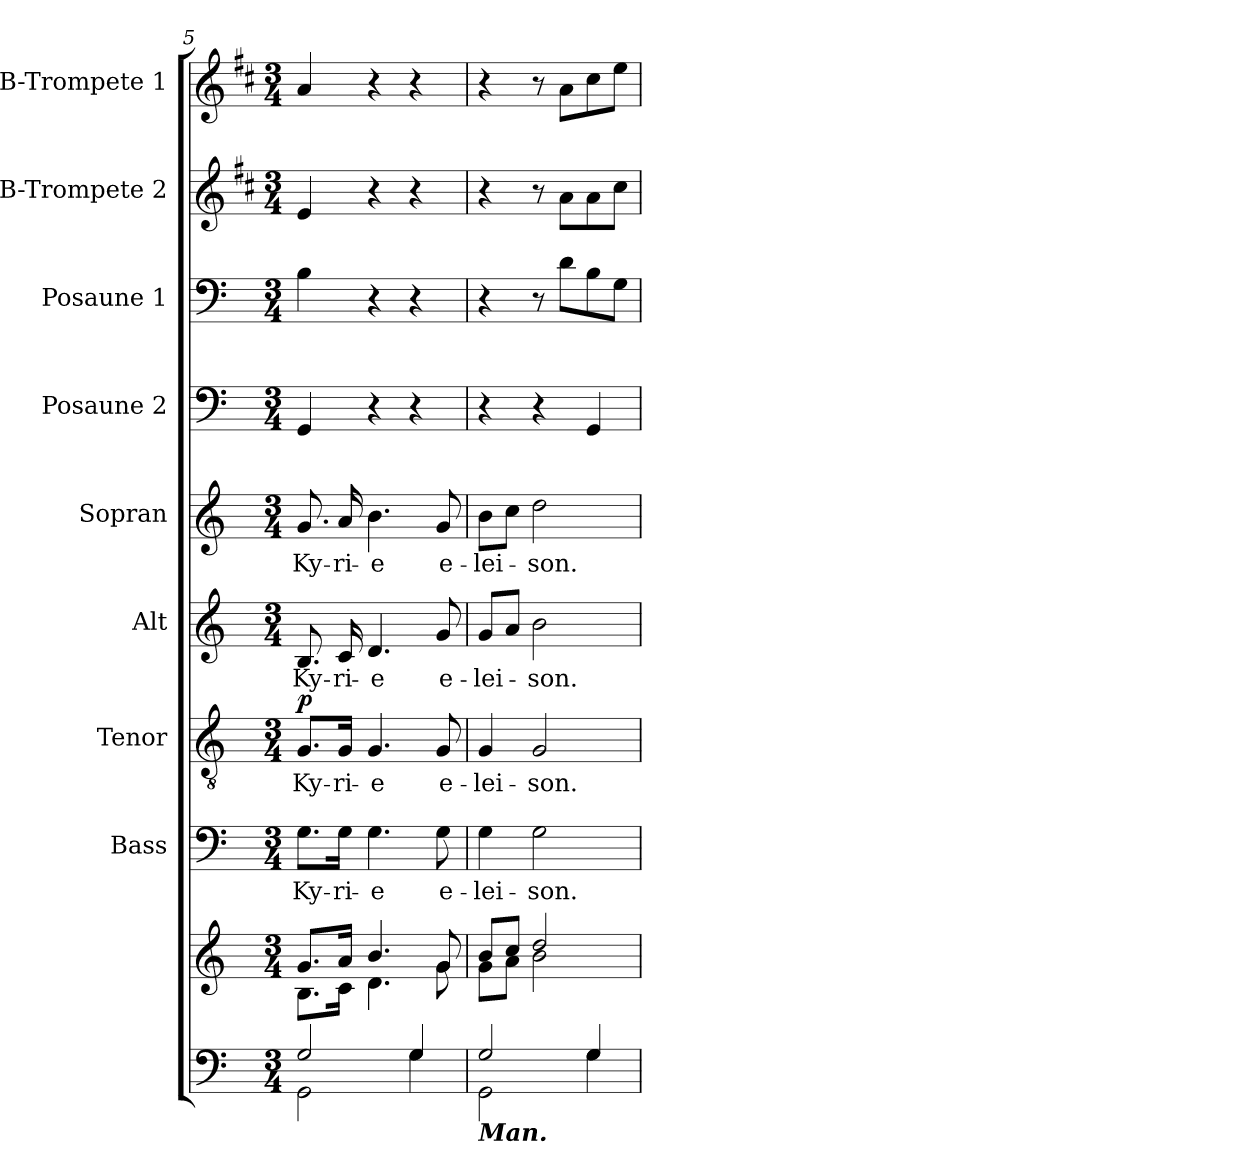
**kern	**kern	**kern	**text	**kern	**text	**dynam	**kern	**text	**kern	**text	**kern	**kern	**kern	**kern
*part9	*part9	*part8	*part8	*part7	*part7	*part7	*part6	*part6	*part5	*part5	*part4	*part3	*part2	*part1
*staff10	*staff9	*staff8	*staff8	*staff7	*staff7	*staff7	*staff6	*staff6	*staff5	*staff5	*staff4	*staff3	*staff2	*staff1
*	*	*I"Bass	*	*I"Tenor	*	*	*I"Alt	*	*I"Sopran	*	*I"Posaune 2	*I"Posaune 1	*I"B-Trompete 2	*I"B-Trompete 1
*	*	*I'B.	*	*I'T.	*	*	*I'A.	*	*I'S.	*	*I'Pos. 2	*I'Pos. 1	*I'B Trp. 2	*I'B Trp. 1
*clefF4	*clefG2	*clefF4	*	*clefGv2	*	*	*clefG2	*	*clefG2	*	*clefF4	*clefF4	*clefG2	*clefG2
*	*	*	*	*	*	*	*	*	*	*	*	*	*ITrd1c2	*ITrd1c2
*k[]	*k[]	*k[]	*	*k[]	*	*	*k[]	*	*k[]	*	*k[]	*k[]	*k[]	*k[]
*C:	*C:	*C:	*	*C:	*	*	*C:	*	*C:	*	*C:	*C:	*C:	*C:
*M3/4	*M3/4	*M3/4	*	*M3/4	*	*	*M3/4	*	*M3/4	*	*M3/4	*M3/4	*M3/4	*M3/4
=5	=5	=5	=5	=5	=5	=5	=5	=5	=5	=5	=5	=5	=5	=5
*^	*^	*	*	*	*	*	*	*	*	*	*	*	*	*
!	!	!	!	!	!LO:LY:b	!	!LO:LY:b	!LO:DY:a	!	!LO:LY:b	!	!LO:LY:b	!	!	!	!
2G/	2GG\	8.g/L	8.B\L	8.G\L	Ky-	8.G/L	Ky-	p	8.B/	Ky-	8.g/	Ky-	4GG/	4B\	4d/	4g/
!	!	!	!	!	!LO:LY:b	!	!LO:LY:b	!	!	!LO:LY:b	!	!LO:LY:b	!	!	!	!
.	.	16a/Jk	16c\Jk	16G\Jk	-ri-	16G/Jk	-ri-	.	16c/	-ri-	16a/	-ri-	.	.	.	.
!	!	!	!	!	!LO:LY:b	!	!LO:LY:b	!	!	!LO:LY:b	!	!LO:LY:b	!	!	!	!
.	.	4.b/	4.d\	4.G\	-e	4.G/	-e	.	4.d/	-e	4.b\	-e	4r	4r	4r	4r
4G/	4G\	.	.	.	.	.	.	.	.	.	.	.	4r	4r	4r	4r
!	!	!	!	!	!LO:LY:b	!	!LO:LY:b	!	!	!LO:LY:b	!	!LO:LY:b	!	!	!	!
.	.	8g/	8g\	8G\	e-	8G/	e-	.	8g/	e-	8g/	e-	.	.	.	.
=6	=6	=6	=6	=6	=6	=6	=6	=6	=6	=6	=6	=6	=6	=6	=6	=6
!LO:TX:b:Bi:t=Man.	!	!	!	!	!	!	!	!	!	!	!	!	!	!	!	!
!	!	!	!	!	!LO:LY:b	!	!LO:LY:b	!	!	!LO:LY:b	!	!LO:LY:b	!	!	!	!
2G/	2GG\	8b/L	8g\L	4G\	-lei-	4G/	-lei-	.	8g/L	-lei-	8b\L	-lei-	4r	4r	4r	4r
.	.	8cc/J	8a\J	.	.	.	.	.	8a/J	.	8cc\J	.	.	.	.	.
!	!	!	!	!	!LO:LY:b	!	!LO:LY:b	!	!	!LO:LY:b	!	!LO:LY:b	!	!	!	!
.	.	2dd/	2b\	2G\	-son.	2G/	-son.	.	2b\	-son.	2dd\	-son.	4r	8r	8r	8r
.	.	.	.	.	.	.	.	.	.	.	.	.	.	8d\L	8g\L	8g\L
4G/	4G\	.	.	.	.	.	.	.	.	.	.	.	4GG/	8B\	8g\	8b\
.	.	.	.	.	.	.	.	.	.	.	.	.	.	8G\J	8b\J	8dd\J
*v	*v	*	*	*	*	*	*	*	*	*	*	*	*	*	*	*
*	*v	*v	*	*	*	*	*	*	*	*	*	*	*	*	*
=	=	=	=	=	=	=	=	=	=	=	=	=	=	=
*-	*-	*-	*-	*-	*-	*-	*-	*-	*-	*-	*-	*-	*-	*-
